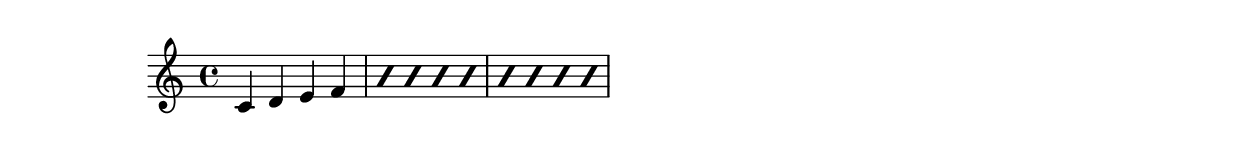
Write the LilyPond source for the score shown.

%% Do not edit this file; it is auto-generated from LSR http://lsr.dsi.unimi.it
%% This file is in the public domain.
\version "2.11.53"

\header {
  lsrtags = "rhythms, tweaks-and-overrides"

  texidoc = "
In \"simple\" lead-sheets, sometimes no actual notes are written,
instead only \"rhythmic patterns\" and chords above the measures are
notated giving the structure of a song. Such a feature is for example
useful while creating/transcribing the structure of a song and also
when sharing lead sheets with guitarists or jazz musicians. The
standard support for this using @code{\\repeat percent} is unsuitable
here since the first beat has to be an ordinary note or rest. This
example shows two solutions to this problem, by redefining ordinary
rests to be printed as slashes. (If the duration of each beat is not a
quarter note, replace the @code{r4} in the definitions with a rest of
the appropriate duration). 

"
  doctitle = "Rhythmic slashes"
} % begin verbatim
% Macro to print single slash
rs = {
  \once \override Rest #'stencil = #ly:percent-repeat-item-interface::beat-slash
  \once \override Rest #'thickness = #'0.48
  \once \override Rest #'slope = #'1.7
  r4
}

% Function to print a specified number of slashes
comp = #(define-music-function (parser location count) ( integer?)
  #{
    \override Rest #'stencil = #ly:percent-repeat-item-interface::beat-slash
    \override Rest #'thickness = #'0.48
    \override Rest #'slope = #'1.7
    \repeat unfold $count { r4 }
    \revert Rest #'stencil
  #}
)

\score{
  \relative c' {
    c d e f |
    \rs \rs \rs \rs |
    \comp #4 |
  }
}
